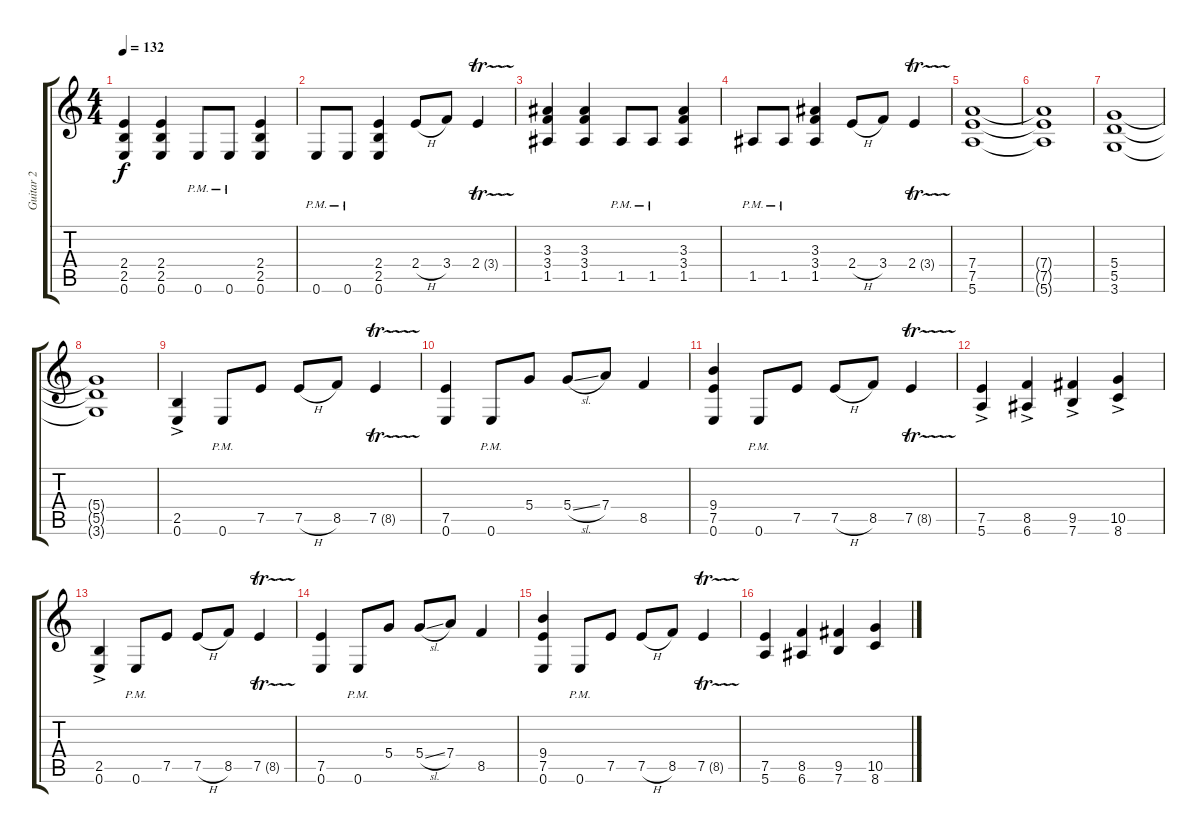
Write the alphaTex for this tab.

\track ("Guitar 2" "Guitar 2") {instrument overdrivenguitar}
\staff {score tabs}
\tuning (E4 B3 G3 D3 A2 E2) {hide}
\ts (4 4)
\tempo 132
\clef g2
\ks c
(2.4 2.5 0.6).4{dy f} (2.4 2.5 0.6).4 0.6{pm}.8 0.6{pm}.8 (2.4 2.5 0.6).4 |
0.6{pm}.8 0.6{pm}.8 (2.4 2.5 0.6).4 2.4{h}.8 3.4.8 2.4{tr (3 32)}.4 |
(3.3 3.4 1.5).4 (3.3 3.4 1.5).4 1.5{pm}.8 1.5{pm}.8 (3.3 3.4 1.5).4 |
1.5{pm}.8 1.5{pm}.8 (3.3 3.4 1.5).4 2.4{h}.8 3.4.8 2.4{tr (3 32)}.4 |
(7.4 7.5 5.6).1 |
(7.4{t} 7.5{t} 5.6{t}).1 |
(5.4 5.5 3.6).1 |
(5.4{t} 5.5{t} 3.6{t}).1 |
(2.5{ac} 0.6{ac}).4 0.6{pm}.8 7.5.8 7.5{h}.8 8.5.8 7.5{tr (8 32)}.4 |
(7.5 0.6).4 0.6{pm}.8 5.4.8 5.4{sl}.8 7.4.8 8.5.4 |
(9.4 7.5 0.6).4 0.6{pm}.8 7.5.8 7.5{h}.8 8.5.8 7.5{tr (8 32)}.4 |
(7.5{ac} 5.6{ac}).4 (8.5{ac} 6.6{ac}).4 (9.5{ac} 7.6{ac}).4 (10.5{ac} 8.6{ac}).4 |
(2.5{ac} 0.6{ac}).4 0.6{pm}.8 7.5.8 7.5{h}.8 8.5.8 7.5{tr (8 32)}.4 |
(7.5 0.6).4 0.6{pm}.8 5.4.8 5.4{sl}.8 7.4.8 8.5.4 |
(9.4 7.5 0.6).4 0.6{pm}.8 7.5.8 7.5{h}.8 8.5.8 7.5{tr (8 32)}.4 |
(7.5 5.6).4 (8.5 6.6).4 (9.5 7.6).4 (10.5 8.6).4
